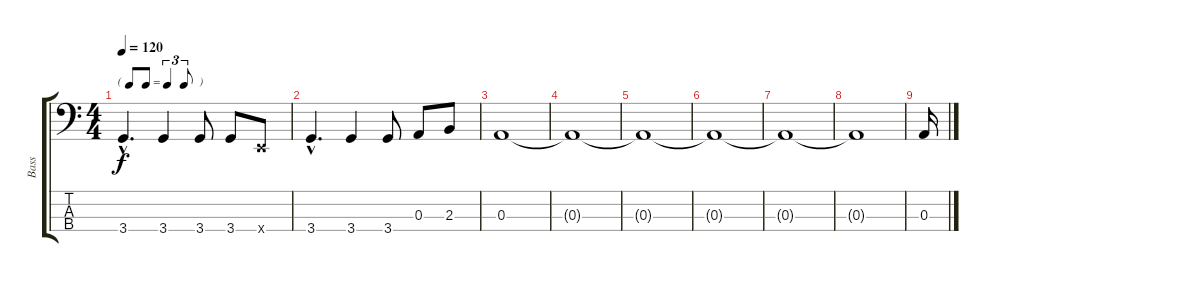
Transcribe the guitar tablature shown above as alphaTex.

\track ("Bass" "Bass") {instrument electricbassfinger}
\staff {score tabs}
\tuning (G2 D2 A1 E1) {hide}
\ts (4 4)
\tf triplet8th
\tempo 120
\clef f4
\ks c
3.4{hac}.4{d dy f} 3.4.4 3.4.8 3.4.8 0.4{x}.8 |
3.4{hac}.4{d} 3.4.4 3.4.8 0.3.8 2.3.8 |
0.3.1 |
0.3{t}.1 |
0.3{t}.1 |
0.3{t}.1 |
0.3{t}.1 |
0.3{t}.1 |
0.3.16
